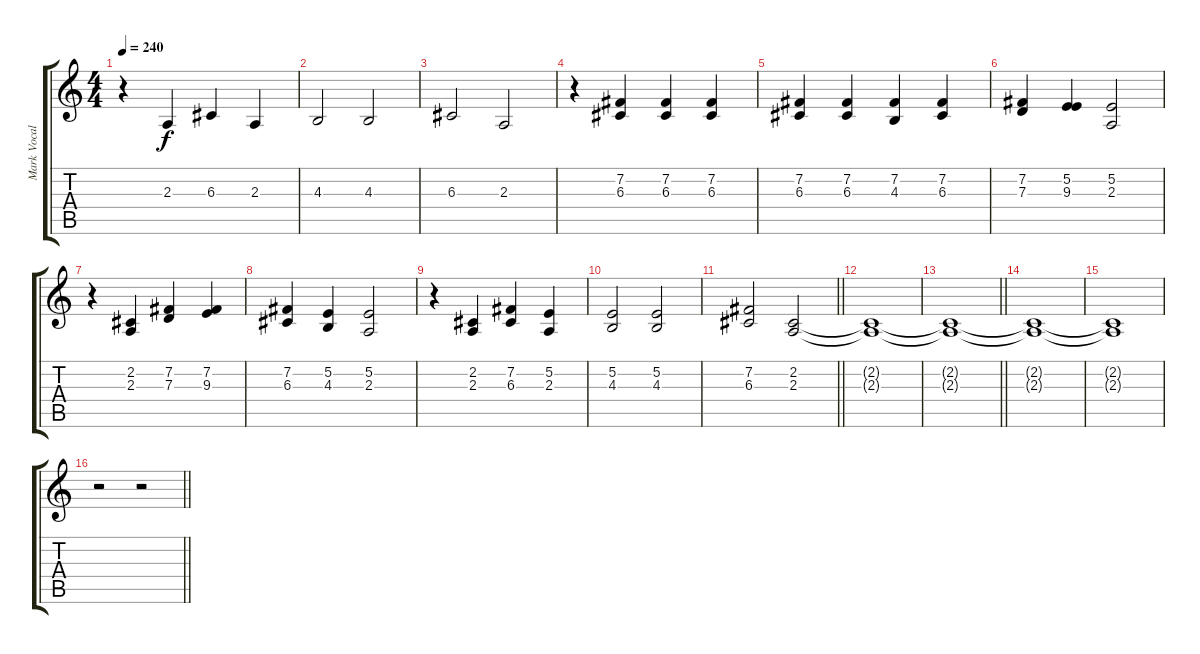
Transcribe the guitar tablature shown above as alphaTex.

\track ("Mark Vocals" "Mark Vocal") {instrument clarinet}
\staff {score tabs}
\tuning (E4 B3 G3 D3 A2 E2) {hide}
\ts (4 4)
\tempo 240
\clef g2
\ks c
r.4{dy f} 2.3.4 6.3.4 2.3.4 |
4.3.2 4.3.2 |
6.3.2 2.3.2 |
r.4 (7.2 6.3).4 (7.2 6.3).4 (7.2 6.3).4 |
(7.2 6.3).4 (7.2 6.3).4 (7.2 4.3).4 (7.2 6.3).4 |
(7.2 7.3).4 (5.2 9.3).4 (5.2 2.3).2 |
r.4 (2.2 2.3).4 (7.2 7.3).4 (7.2 9.3).4 |
(7.2 6.3).4 (5.2 4.3).4 (5.2 2.3).2 |
r.4 (2.2 2.3).4 (7.2 6.3).4 (5.2 2.3).4 |
(5.2 4.3).2 (5.2 4.3).2 |
\barLineRight lightlight
(7.2 6.3).2 (2.2 2.3).2 |
(2.2{t} 2.3{t}).1 |
\barLineRight lightlight
(2.2{t} 2.3{t}).1 |
(2.2{t} 2.3{t}).1 |
(2.2{t} 2.3{t}).1 |
\barLineRight lightlight
r.2 r.2
